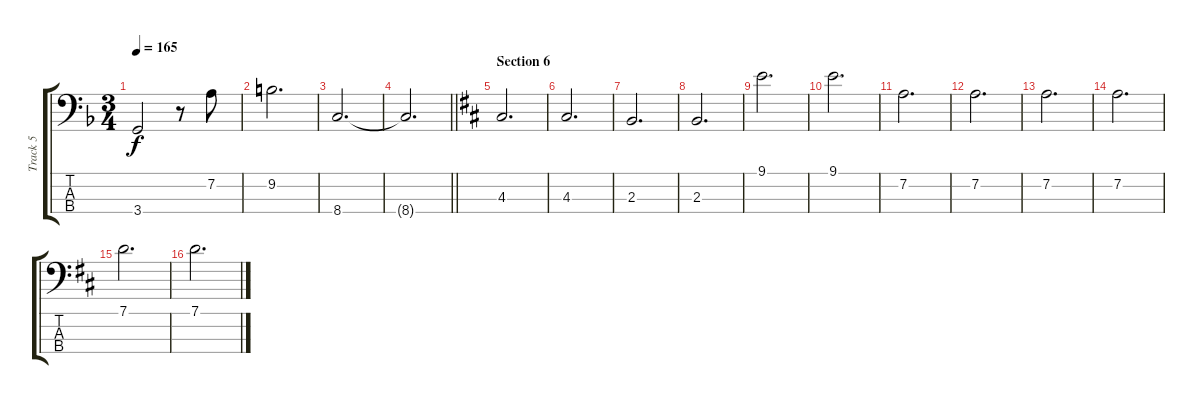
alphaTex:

\track ("Track 5" "Track 5") {instrument acousticbass}
\staff {score tabs}
\tuning (G2 D2 A1 E1) {hide}
\ts (3 4)
\tempo 165
\clef f4
\ks f
3.4{t}.2{dy f} r.8 7.2.8 |
9.2.2{d} |
8.4.2{d} |
\barLineRight lightlight
8.4{t}.2{d} |
\section ("" "Section 6")
\ks d
4.3.2{d} |
4.3.2{d} |
2.3.2{d} |
2.3.2{d} |
9.1.2{d} |
9.1.2{d} |
7.2.2{d} |
7.2.2{d} |
7.2.2{d} |
7.2.2{d} |
7.1.2{d} |
7.1.2{d}
